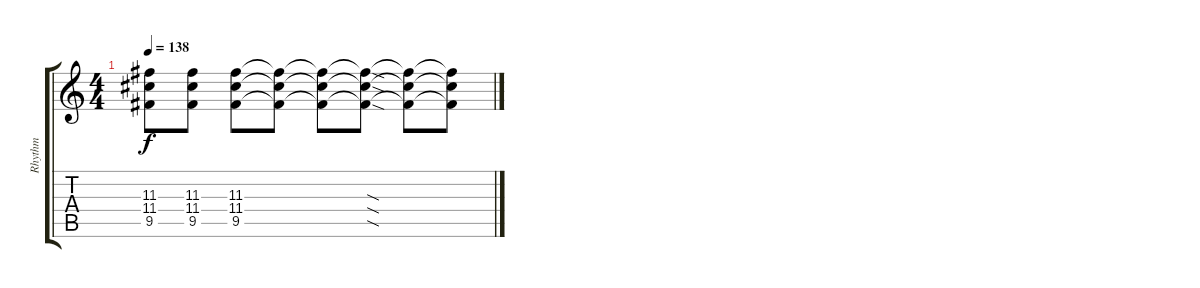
\track ("Rhythm" "Rhythm") {instrument overdrivenguitar}
\staff {score tabs}
\tuning (E4 B3 G3 D3 A2 E2) {hide}
\ts (4 4)
\tempo 138
\clef g2
\ks c
(11.3 11.4 9.5).8{dy f} (11.3 11.4 9.5).8 (11.3 11.4 9.5).8 (11.3{t} 11.4{t} 9.5{t}).8 (11.3{t} 11.4{t} 9.5{t}).8 (11.3{sod t} 11.4{sod t} 9.5{sod t}).8 (11.3{t} 11.4{t} 9.5{t}).8 (11.3{t} 11.4{t} 9.5{t}).8
